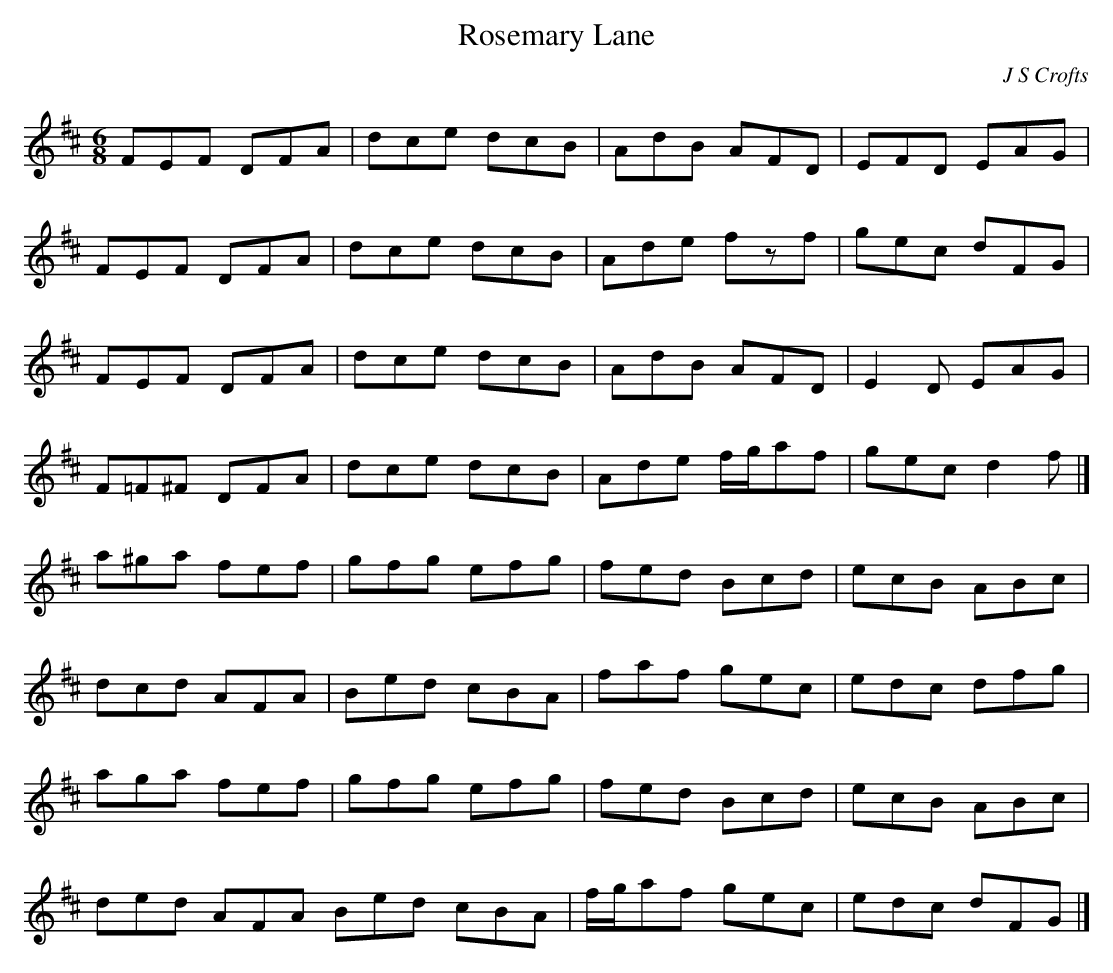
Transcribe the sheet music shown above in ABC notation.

X:1
T:Rosemary Lane
C:J S Crofts
M:6/8
L:1/8
K:D
FEF DFA|dce dcB|AdB AFD|EFD EAG|
FEF DFA|dce dcB|Ade fzf|gec dFG|
FEF DFA|dce dcB|AdB AFD|E2D EAG|
F=F^F DFA|dce dcB|Ade f/2g/2af|gec d2f|]
a^ga fef|gfg efg|fed Bcd|ecB ABc|
dcd AFA|Bed cBA|faf gec|edc dfg|
aga fef|gfg efg|fed Bcd|ecB ABc|
ded AFA Bed cBA|f/2g/2af gec|edc dFG|]
